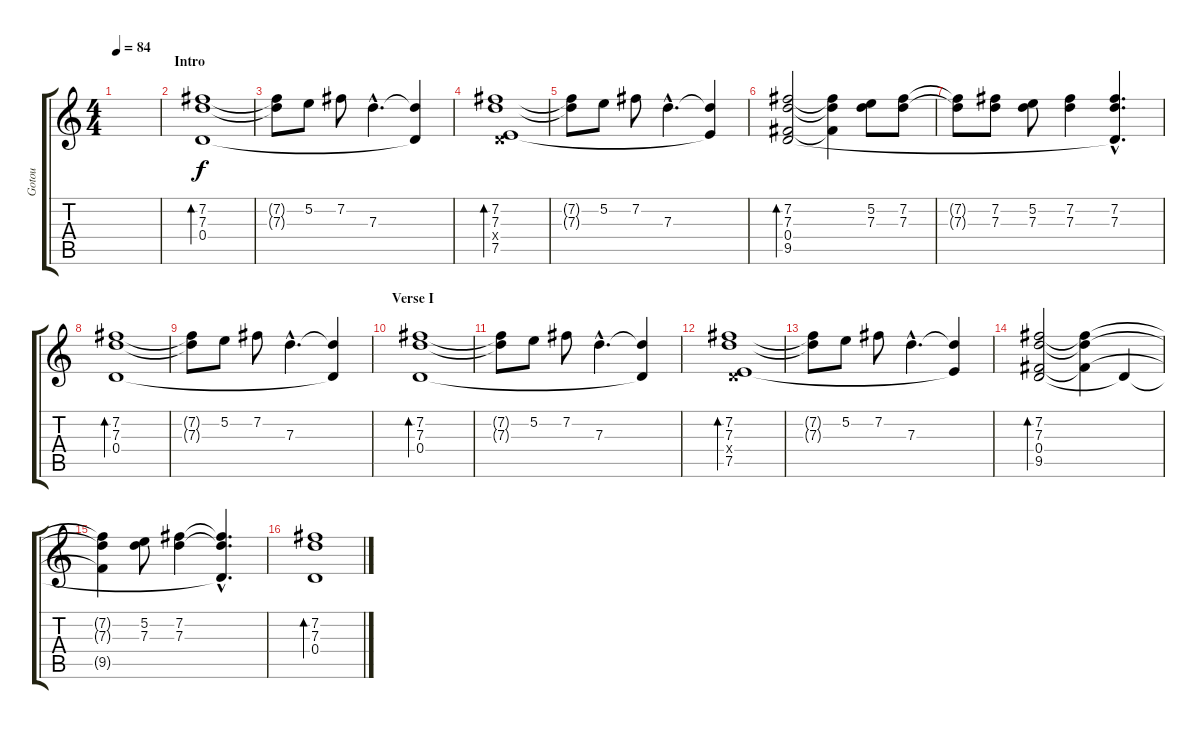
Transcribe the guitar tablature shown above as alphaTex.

\track ("Gotou" "Gotou") {instrument overdrivenguitar}
\staff {score tabs}
\tuning (E4 B3 G3 D3 A2 E2) {hide}
\ts (4 4)
\tempo 84
\clef g2
\ks c
|
\section ("" "Intro")
(7.2 7.3 0.4).1{bd 60} |
(7.2{t} 7.3{t}).8 5.2.8 7.2.8 7.3{hac}.4{d} (7.3{t} 0.4{t}).4 |
(7.2 7.3 0.4{x} 7.5).1{bd 60} |
(7.2{t} 7.3{t}).8 5.2.8 7.2.8 7.3{hac}.4{d} (7.3{t} 7.5{t}).4 |
(7.2 7.3 0.4 9.5).2{bd 60} (7.2{t} 7.3{t} 9.5{t}).4 (5.2 7.3).8 (7.2 7.3).8 |
(7.2{t} 7.3{t}).8 (7.2 7.3).8 (5.2 7.3).8 (7.2 7.3).4 (7.2{hac} 7.3{hac} 0.4{hac t}).4{d} |
(7.2 7.3 0.4).1{bd 60} |
(7.2{t} 7.3{t}).8 5.2.8 7.2.8 7.3{hac}.4{d} (7.3{t} 0.4{t}).4 |
\section ("" "Verse I")
(7.2 7.3 0.4).1{bd 60} |
(7.2{t} 7.3{t}).8 5.2.8 7.2.8 7.3{hac}.4{d} (7.3{t} 0.4{t}).4 |
(7.2 7.3 0.4{x} 7.5).1{bd 60} |
(7.2{t} 7.3{t}).8 5.2.8 7.2.8 7.3{hac}.4{d} (7.3{t} 7.5{t}).4 |
(7.2 7.3 0.4 9.5).2{bd 60} (7.2{t} 7.3{t} 9.5{t}).4 0.4{t}.4 |
(7.2{t} 7.3{t} 9.5{t}).4 (5.2 7.3).8 (7.2 7.3).4 (7.2{hac t} 7.3{hac t} 0.4{hac t}).4{d} |
(7.2 7.3 0.4).1{bd 60}
